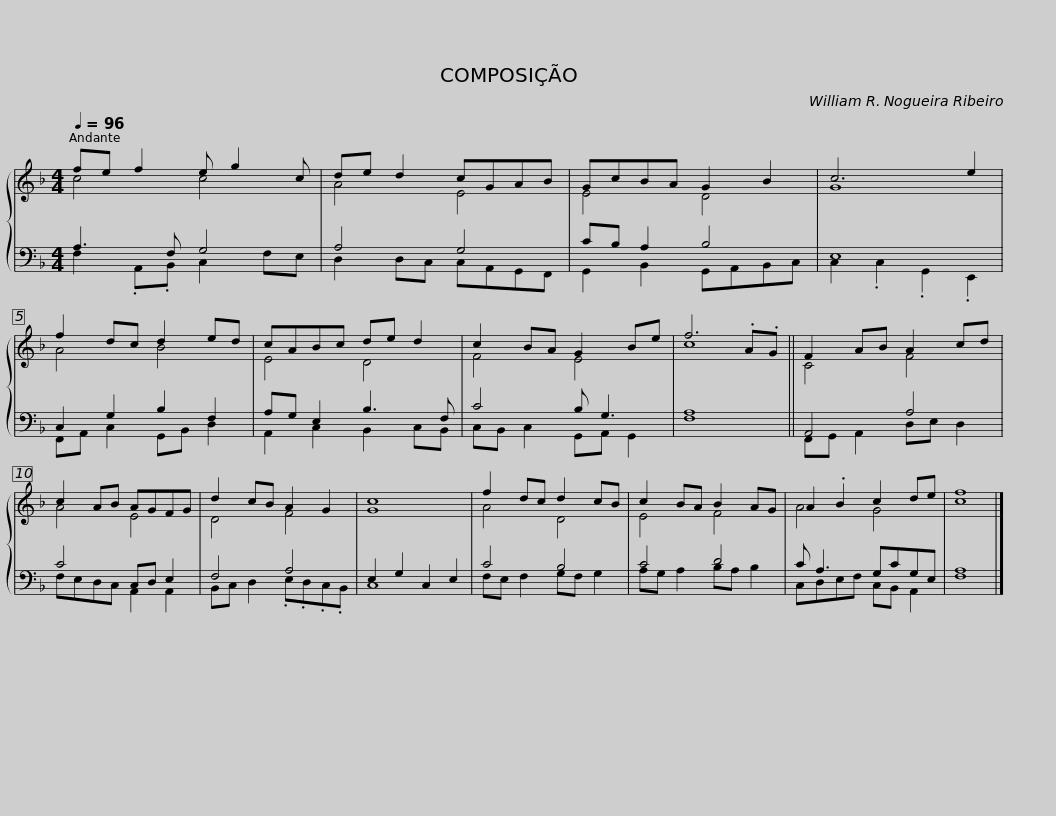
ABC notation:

X:1
%%score { ( 1 2 ) | ( 3 4 5 ) }
L:1/8
Q:1/4=96
M:4/4
I:linebreak $
K:F
V:1 treble
V:2 treble
V:3 bass
V:4 bass
V:5 bass
V:1
 fe f2 e g2 c | de d2 cGAB | GcBA G2 B2 | c6 e2 |$ f2 dc d2 ed | %5
 cABc de d2 | c2 BA G2 Be | f6 .A.G ||$ F2 AB A2 cd | c2 AB AGFG | %10
 d2 cB A2 G2 | c8 |$ f2 dc d2 cB | c2 BA B2 AG | A2 .B2 c2 de | %15
 f8 |] %16
V:2
 c4 c4 | A4 E4 | E4 D4 | G8 |$ A4 B4 | %5
 E4 D4 | F4 E4 | c8 ||$ C4 F4 | A4 E4 | %10
 D4 F4 | G8 |$ A4 D4 | E4 F4 | A4 G4 | %15
 c8 |] %16
V:3
 A,3 F, G,4 | A,4 G,4 | CB, A,2 B,4 | E,8 |$ C,2 G,2 B,2 F,2 | %5
 A,G, E,2 B,3 F, | C4 B, G,3 | [F,A,]8 ||$ A,,4 A,4 | C4 C,D, E,2 | %10
 F,4 A,4 | E,2 G,2 C,2 E,2 |$ C4 B,4 | C4 D4 | C A,3 G,CG,E, | %15
 A,8 |] %16
V:4
 F,2 .A,,.B,, C,2 F,E, | D,2 D,C, C,A,,G,,F,, | G,,2 B,,2 G,,A,,B,,C, | C,2 .C,2 .G,,2 .E,,2 |$ F,,A,, C,2 G,,B,, D,2 | %5
 A,,2 C,2 B,,2 C,B,, | C,B,, C,2 G,,A,, G,,2 | x8 ||$ x8 | x8 | %10
 x8 | x8 |$ x8 | x8 | x8 | %15
 x8 |] %16
V:5
 x8 | x8 | x8 | x8 |$ x8 | %5
 x8 | x8 | x8 ||$ F,,G,, A,,2 D,E, D,2 | F,E,D,C, A,,2 A,,2 | %10
 B,,C, D,2 .E,.D,.C,.B,, | C,8 |$ F,E, F,2 G,F, G,2 | A,G, A,2 B,A, B,2 | C,D,E,F, C,B,, A,,2 | %15
 F,8 |] %16
